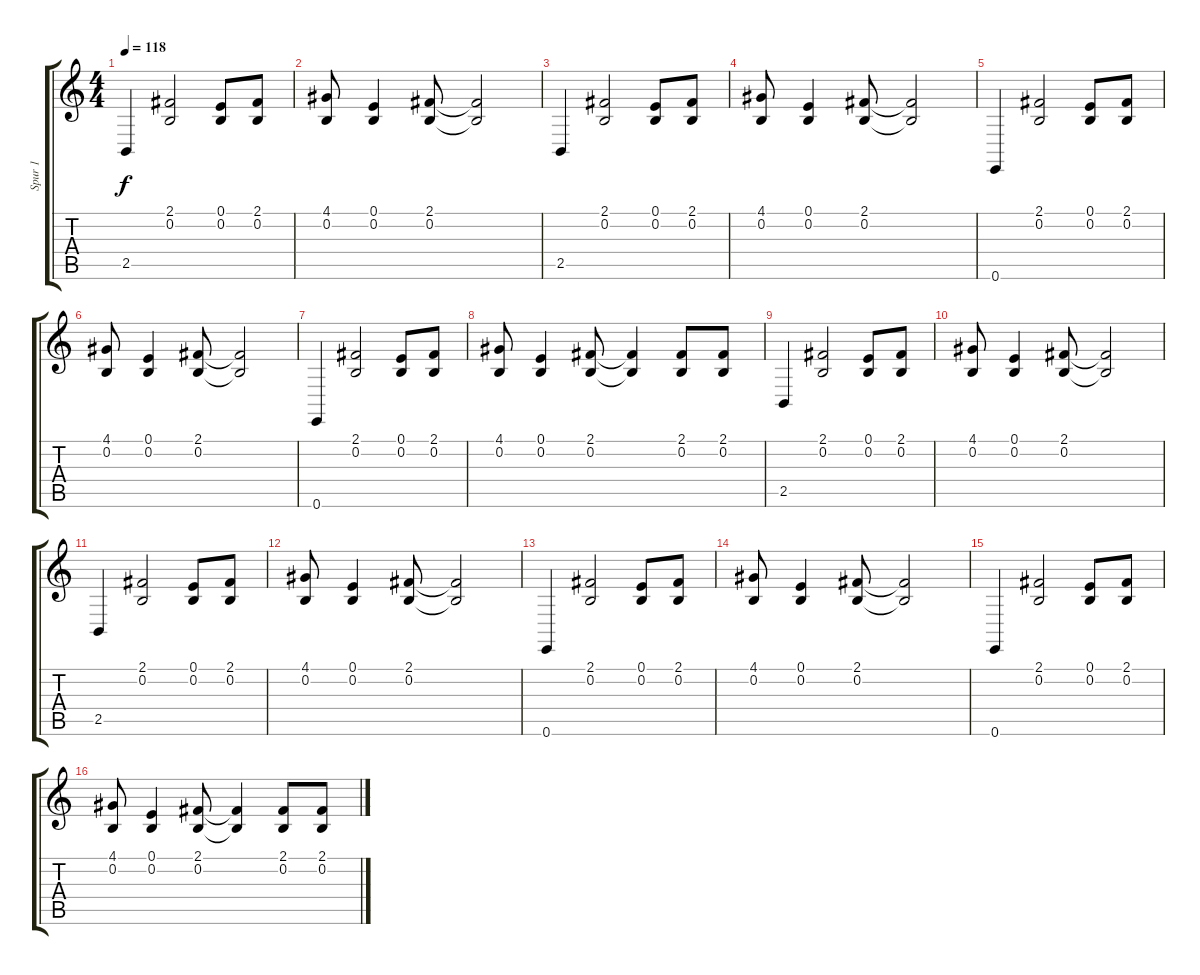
\track ("Spur 1" "Spur 1") {instrument acousticgrandpiano}
\staff {score tabs}
\tuning (E4 B3 G3 D3 A2 E2) {hide}
\ts (4 4)
\tempo 118
\clef g2
\ks c
2.5.4{dy f instrument electricpiano1} (2.1 0.2).2 (0.1 0.2).8 (2.1 0.2).8 |
(4.1 0.2).8 (0.1 0.2).4 (2.1 0.2).8 (2.1{t} 0.2{t}).2 |
2.5.4 (2.1 0.2).2 (0.1 0.2).8 (2.1 0.2).8 |
(4.1 0.2).8 (0.1 0.2).4 (2.1 0.2).8 (2.1{t} 0.2{t}).2 |
0.6.4 (2.1 0.2).2 (0.1 0.2).8 (2.1 0.2).8 |
(4.1 0.2).8 (0.1 0.2).4 (2.1 0.2).8 (2.1{t} 0.2{t}).2 |
0.6.4 (2.1 0.2).2 (0.1 0.2).8 (2.1 0.2).8 |
(4.1 0.2).8 (0.1 0.2).4 (2.1 0.2).8 (2.1{t} 0.2{t}).4 (2.1 0.2).8 (2.1 0.2).8 |
2.5.4{instrument electricpiano2} (2.1 0.2).2 (0.1 0.2).8 (2.1 0.2).8 |
(4.1 0.2).8 (0.1 0.2).4 (2.1 0.2).8 (2.1{t} 0.2{t}).2 |
2.5.4 (2.1 0.2).2 (0.1 0.2).8 (2.1 0.2).8 |
(4.1 0.2).8 (0.1 0.2).4 (2.1 0.2).8 (2.1{t} 0.2{t}).2 |
0.6.4 (2.1 0.2).2 (0.1 0.2).8 (2.1 0.2).8 |
(4.1 0.2).8 (0.1 0.2).4 (2.1 0.2).8 (2.1{t} 0.2{t}).2 |
0.6.4 (2.1 0.2).2 (0.1 0.2).8 (2.1 0.2).8 |
(4.1 0.2).8 (0.1 0.2).4 (2.1 0.2).8 (2.1{t} 0.2{t}).4 (2.1 0.2).8 (2.1 0.2).8
